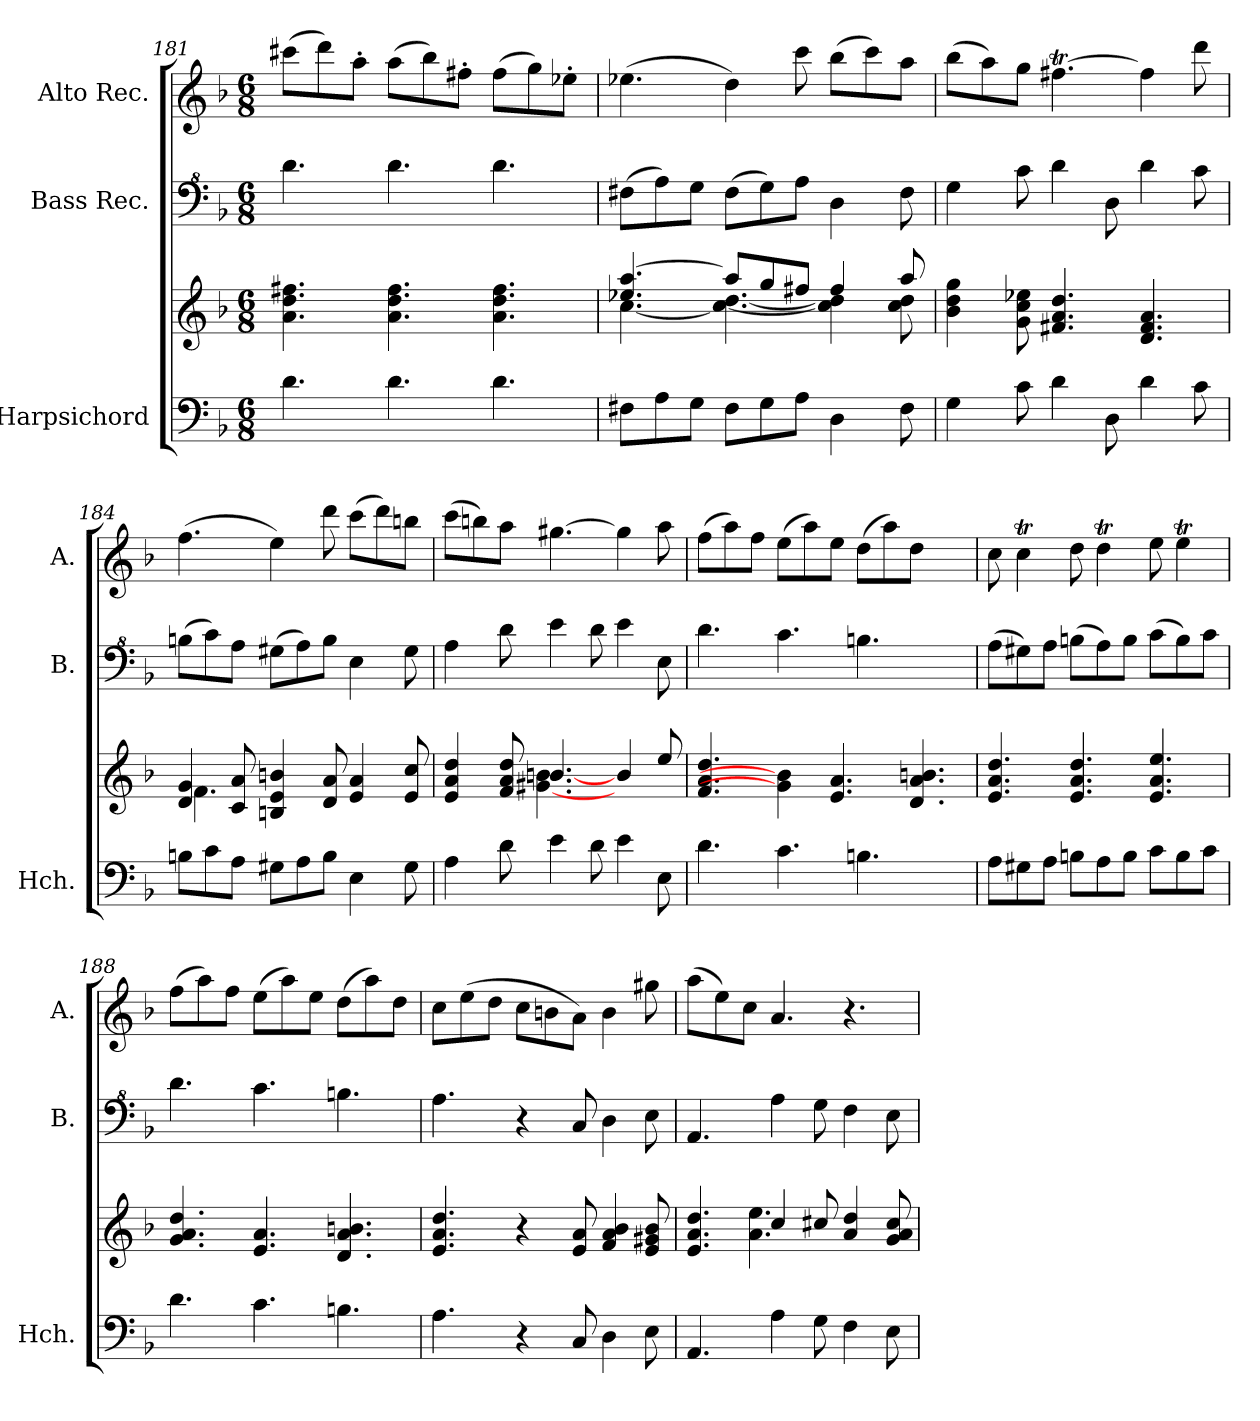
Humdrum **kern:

**kern	**kern	**kern	**kern
*part3	*part3	*part2	*part1
*staff4	*staff3	*staff2	*staff1
*I"Harpsichord	*	*I"Bass Rec.	*I"Alto Rec.
*I'Hch.	*	*I'B.	*I'A.
*clefF4	*clefG2	*clefF^4	*clefG2
*k[b-]	*k[b-]	*k[b-]	*k[b-]
*M6/8	*M6/8	*M6/8	*M6/8
=181	=181	=181	=181
4.d\	4.a\ 4.dd\ 4.ff#X\	4.dd\	(8ccc#X\L
.	.	.	8ddd\)
.	.	.	8aa'\J
4.d\	4.a\ 4.dd\ 4.ff#\	4.dd\	(8aa\L
.	.	.	8bb-\)
.	.	.	8ff#X'\J
4.d\	4.a\ 4.dd\ 4.ff#\	4.dd\	(8ff#\L
.	.	.	8gg\)
.	.	.	8ee-X'\J
!!LO:PB:g=z
=182	=182	=182	=182
*	*^	*	*
8F#X\L	4.ee-X/ [4.aa/	[4.cc\	(8f#X\L	(4.ee-X\
8A\	.	.	8a\)	.
8G\J	.	.	8g\J	.
8F#\L	8aa/L]	4.cc\_ [4.dd\	(8f#\L	4dd\)
8G\	8gg/	.	8g\)	.
8A\J	8ff#X/J	.	8a\J	8ccc\
4D\	4ff#/	4cc\] 4dd\]	4d\	(8bb-\L
.	.	.	.	8ccc\)
8F#\	8aa/	8cc\ 8dd\	8f#\	8aa\J
*	*v	*v	*	*
=183	=183	=183	=183
4G\	4b-\ 4dd\ 4gg\	4g\	(8bb-\L
.	.	.	8aa\)
8c\	8g\ 8cc\ 8ee-X\	8cc\	8gg\J
4d\	4.f#X/ 4.a/ 4.dd/	4dd\	[4.ff#Xt\
8D\	.	8d\	.
4d\	4.d/ 4.f#/ 4.a/	4dd\	4ff#\]
8c\	.	8cc\	8ddd\
=184	=184	=184	=184
*	*^	*	*
8Bn\L	4d/ 4g/	4.f\	(8bn\L	(4.ff\
8c\	.	.	8cc\)	.
8A\J	8c/ 8a/	.	8a\J	.
8G#X\L	4Bn/ 4e/ 4bn/	2.ryy	(8g#X\L	4ee\)
8A\	.	.	8a\)	.
8B\J	8d/ 8a/	.	8b\J	8ddd\
4E\	4e/ 4a/	.	4e\	(8ccc\L
.	.	.	.	8ddd\)
8G#\	8e/ 8cc/	.	8g#\	8bbn\J
=185	=185	=185	=185	=185
4A\	4e/ 4a/ 4dd/	4.ryy	4a\	(8ccc\L
.	.	.	.	8bbn\)
8d\	8f/ 8a/ 8dd/	.	8dd\	8aa\J
4e\	4.bn/	[4.g#X\ [4.b\	4ee\	[4.gg#X\
8d\	.	.	8dd\	.
4e\	4b/	4.ryy	4ee\	4gg#\]
8E\	8ee/	.	8e\	8aa\
*	*v	*v	*	*
=186	=186	=186	=186
4.d\	4.f/ 4.a/ 4.dd/	4.dd\	(8ff\L
.	.	.	8aa\)
.	.	.	8ff\J
4.c\	4g#\] 4b\]	4.cc\	(8ee\L
.	.	.	8aa\)
.	4.e/ 4.a/	.	8ee\J
4.Bn\	.	4.bn\	(8dd\L
.	.	.	8aa\)
.	4.d/ 4.a/ 4.bn/	.	8dd\J
4ryy	.	4ryy	4ryy
=187	=187	=187	=187
8A\L	4.e/ 4.a/ 4.dd/	(8a\L	8cc\
8G#X\	.	8g#X\)	4ccT\
8A\J	.	8a\J	.
8Bn\L	4.e/ 4.a/ 4.dd/	(8bn\L	8dd\
8A\	.	8a\)	4ddT\
8B\J	.	8b\J	.
8c\L	4.e/ 4.a/ 4.ee/	(8cc\L	8ee\
8B\	.	8b\)	4eet\
8c\J	.	8cc\J	.
!!LO:LB:g=z
=188	=188	=188	=188
4.d\	4.g/ 4.a/ 4.dd/	4.dd\	(8ff\L
.	.	.	8aa\)
.	.	.	8ff\J
4.c\	4.e/ 4.a/	4.cc\	(8ee\L
.	.	.	8aa\)
.	.	.	8ee\J
4.Bn\	4.d/ 4.a/ 4.bn/	4.bn\	(8dd\L
.	.	.	8aa\)
.	.	.	8dd\J
=189	=189	=189	=189
4.A\	4.e/ 4.a/ 4.dd/	4.a\	8cc\L
.	.	.	(8ee\
.	.	.	8dd\J
4r	4r	4r	8cc\L
.	.	.	8bn\
8C/	8e/ 8a/	8c/	8a\J)
4D\	4f/ 4a/ 4b-/	4d\	4b\
8E\	8e/ 8g#X/ 8b-/	8e\	8gg#X\
=190	=190	=190	=190
*	*^	*	*
4.AA/	4.e/ 4.a/ 4.dd/	4.ryy	4.A/	(8aa\L
.	.	.	.	8ee\)
.	.	.	.	8cc\J
4A\	4cc/	4.a\ 4.ee\	4a\	4.a/
8G\	8cc#X/	.	8g\	.
4F\	4a/ 4dd/	4.ryy	4f\	4.r
8E\	8g/ 8a/ 8cc#/	.	8e\	.
*	*v	*v	*	*
=	=	=	=
*-	*-	*-	*-
